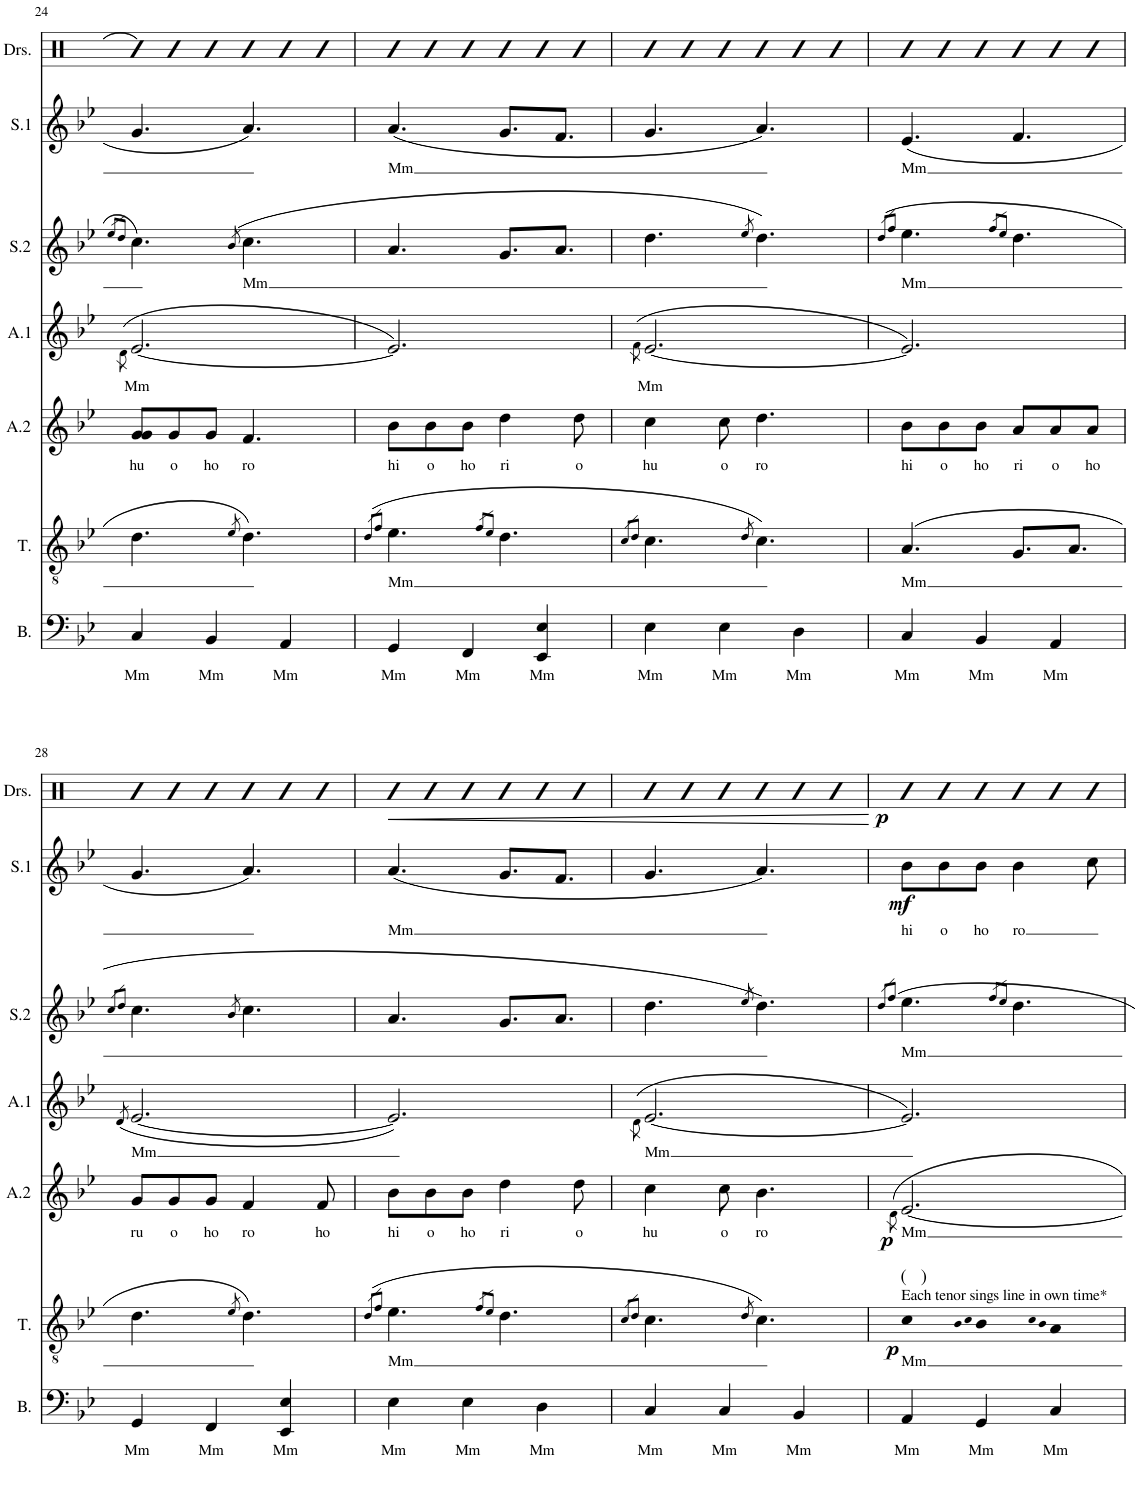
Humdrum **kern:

**kern	**text	**kern	**text	**dynam	**kern	**text	**dynam	**kern	**text	**kern	**text	**kern	**text	**dynam	**kern	**dynam
*part7	*part7	*part6	*part6	*part6	*part5	*part5	*part5	*part4	*part4	*part3	*part3	*part2	*part2	*part2	*part1	*part1
*staff7	*staff7	*staff6	*staff6	*staff6	*staff5	*staff5	*staff5	*staff4	*staff4	*staff3	*staff3	*staff2	*staff2	*staff2	*staff1	*staff1
*I"Bass	*	*I"Tenor	*	*	*I"2nd Altos	*	*	*I"1st Altos	*	*I"2nd Sopranos	*	*I"1st Sopranos	*	*	*I"Drumset	*
*I'B.	*	*I'T.	*	*	*I'A.2	*	*	*I'A.1	*	*I'S.2	*	*I'S.1	*	*	*I'Drs.	*
!!LO:PB:g=z
*clefF4	*	*clefGv2	*	*	*clefG2	*	*	*clefG2	*	*clefG2	*	*clefG2	*	*	*clefX	*
*k[b-e-]	*	*k[b-e-]	*	*	*k[b-e-]	*	*	*k[b-e-]	*	*k[b-e-]	*	*k[b-e-]	*	*	*k[]	*
*M6/8	*	*M6/8	*	*	*M6/8	*	*	*M6/8	*	*M6/8	*	*M6/8	*	*	*M6/8	*
=24	=24	=24	=24	=24	=24	=24	=24	=24	=24	=24	=24	=24	=24	=24	=24	=24
.	.	.	.	.	.	.	.	.	.	8qee-/L	.	.	.	.	.	.
.	.	.	.	.	.	.	.	(8qd\	.	8qdd/J	.	.	.	.	.	.
!	!LO:LY:b	!	!	!	!	!LO:LY:b	!	!	!LO:LY:b	!	!	!	!	!	!	!
4C/	Mm	4.d\	.	.	8g/ 8g/L	hu	.	[2.e-/	Mm	4.cc\	.	4.g/	.	.	8RL	.
!	!	!	!	!	!	!LO:LY:b	!	!	!	!	!	!	!	!	!	!
.	.	.	.	.	8g/	o	.	.	.	.	.	.	.	.	8R	.
!	!LO:LY:b	!	!	!	!	!LO:LY:b	!	!	!	!	!	!	!	!	!	!
4BB-/	Mm	.	.	.	8g/J	ho	.	.	.	.	.	.	.	.	8RJ	.
.	.	8qe-/	.	.	.	.	.	.	.	(8qb-/	.	.	.	.	.	.
!	!	!	!	!	!	!LO:LY:b	!	!	!	!	!LO:LY:b	!	!	!	!	!
.	.	4.d\	.	.	4.f/	ro	.	.	.	4.cc\	Mm	4.a/	.	.	8RL	.
!	!LO:LY:b	!	!	!	!	!	!	!	!	!	!	!	!	!	!	!
4AA/	Mm	.	.	.	.	.	.	.	.	.	.	.	.	.	8R	.
.	.	.	.	.	.	.	.	.	.	.	.	.	.	.	8RJ	.
=25	=25	=25	=25	=25	=25	=25	=25	=25	=25	=25	=25	=25	=25	=25	=25	=25
.	.	(8qd/L	.	.	.	.	.	.	.	.	.	.	.	.	.	.
.	.	8qf/J	.	.	.	.	.	.	.	.	.	.	.	.	.	.
!	!LO:LY:b	!	!LO:LY:b	!	!	!LO:LY:b	!	!	!	!	!	!	!LO:LY:b	!	!	!
4GG/	Mm	4.e-\	Mm	.	8b-\L	hi	.	2.e-/])	.	4.a/	.	(4.a/	Mm	.	8RL	.
!	!	!	!	!	!	!LO:LY:b	!	!	!	!	!	!	!	!	!	!
.	.	.	.	.	8b-\	o	.	.	.	.	.	.	.	.	8R	.
!	!LO:LY:b	!	!	!	!	!LO:LY:b	!	!	!	!	!	!	!	!	!	!
4FF/	Mm	.	.	.	8b-\J	ho	.	.	.	.	.	.	.	.	8RJ	.
.	.	8qf/L	.	.	.	.	.	.	.	.	.	.	.	.	.	.
.	.	8qe-/J	.	.	.	.	.	.	.	.	.	.	.	.	.	.
!	!	!	!	!	!	!LO:LY:b	!	!	!	!	!	!	!	!	!	!
.	.	4.d\	.	.	4dd\	ri	.	.	.	8.g/L	.	8.g/L	.	.	8RL	.
!	!LO:LY:b	!	!	!	!	!	!	!	!	!	!	!	!	!	!	!
4EE-/ 4E-/	Mm	.	.	.	.	.	.	.	.	.	.	.	.	.	8R	.
.	.	.	.	.	.	.	.	.	.	8.a/J	.	8.f/J	.	.	.	.
!	!	!	!	!	!	!LO:LY:b	!	!	!	!	!	!	!	!	!	!
.	.	.	.	.	8dd\	o	.	.	.	.	.	.	.	.	8RJ	.
=26	=26	=26	=26	=26	=26	=26	=26	=26	=26	=26	=26	=26	=26	=26	=26	=26
.	.	8qc/L	.	.	.	.	.	.	.	.	.	.	.	.	.	.
.	.	8qd/J	.	.	.	.	.	(8qf\	.	.	.	.	.	.	.	.
!	!LO:LY:b	!	!	!	!	!LO:LY:b	!	!	!LO:LY:b	!	!	!	!	!	!	!
4E-\	Mm	4.c\	.	.	4cc\	hu	.	[2.e-/	Mm	4.dd\	.	4.g/	.	.	8RL	.
.	.	.	.	.	.	.	.	.	.	.	.	.	.	.	8R	.
!	!LO:LY:b	!	!	!	!	!LO:LY:b	!	!	!	!	!	!	!	!	!	!
4E-\	Mm	.	.	.	8cc\	o	.	.	.	.	.	.	.	.	8RJ	.
.	.	8qd/	.	.	.	.	.	.	.	8qee-/	.	.	.	.	.	.
!	!	!	!	!	!	!LO:LY:b	!	!	!	!	!	!	!	!	!	!
.	.	4.c\)	.	.	4.dd\	ro	.	.	.	4.dd\)	.	4.a/)	.	.	8RL	.
!	!LO:LY:b	!	!	!	!	!	!	!	!	!	!	!	!	!	!	!
4D\	Mm	.	.	.	.	.	.	.	.	.	.	.	.	.	8R	.
.	.	.	.	.	.	.	.	.	.	.	.	.	.	.	8RJ	.
=27	=27	=27	=27	=27	=27	=27	=27	=27	=27	=27	=27	=27	=27	=27	=27	=27
.	.	.	.	.	.	.	.	.	.	(8qdd/L	.	.	.	.	.	.
.	.	.	.	.	.	.	.	.	.	8qff/J	.	.	.	.	.	.
!	!LO:LY:b	!	!LO:LY:b	!	!	!LO:LY:b	!	!	!	!	!LO:LY:b	!	!LO:LY:b	!	!	!
4C/	Mm	(4.A/	Mm	.	8b-\L	hi	.	2.e-/])	.	4.ee-\	Mm	(4.e-/	Mm	.	8RL	.
!	!	!	!	!	!	!LO:LY:b	!	!	!	!	!	!	!	!	!	!
.	.	.	.	.	8b-\	o	.	.	.	.	.	.	.	.	8R	.
!	!LO:LY:b	!	!	!	!	!LO:LY:b	!	!	!	!	!	!	!	!	!	!
4BB-/	Mm	.	.	.	8b-\J	ho	.	.	.	.	.	.	.	.	8RJ	.
.	.	.	.	.	.	.	.	.	.	8qff/L	.	.	.	.	.	.
.	.	.	.	.	.	.	.	.	.	8qee-/J	.	.	.	.	.	.
!	!	!	!	!	!	!LO:LY:b	!	!	!	!	!	!	!	!	!	!
.	.	8.G/L	.	.	8a/L	ri	.	.	.	4.dd\	.	4.f/	.	.	8RL	.
!	!LO:LY:b	!	!	!	!	!LO:LY:b	!	!	!	!	!	!	!	!	!	!
4AA/	Mm	.	.	.	8a/	o	.	.	.	.	.	.	.	.	8R	.
.	.	8.A/J	.	.	.	.	.	.	.	.	.	.	.	.	.	.
!	!	!	!	!	!	!LO:LY:b	!	!	!	!	!	!	!	!	!	!
.	.	.	.	.	8a/J	ho	.	.	.	.	.	.	.	.	8RJ	.
!!LO:LB:g=z
=28	=28	=28	=28	=28	=28	=28	=28	=28	=28	=28	=28	=28	=28	=28	=28	=28
.	.	.	.	.	.	.	.	.	.	8qcc/L	.	.	.	.	.	.
.	.	.	.	.	.	.	.	(8qd/	.	8qdd/J	.	.	.	.	.	.
!	!LO:LY:b	!	!	!	!	!LO:LY:b	!	!	!LO:LY:b	!	!	!	!	!	!	!
4GG/	Mm	4.d\	.	.	8g/L	ru	.	[2.e-/	Mm	4.cc\	.	4.g/	.	.	8RL	.
!	!	!	!	!	!	!LO:LY:b	!	!	!	!	!	!	!	!	!	!
.	.	.	.	.	8g/	o	.	.	.	.	.	.	.	.	8R	.
!	!LO:LY:b	!	!	!	!	!LO:LY:b	!	!	!	!	!	!	!	!	!	!
4FF/	Mm	.	.	.	8g/J	ho	.	.	.	.	.	.	.	.	8RJ	.
.	.	8qe-/	.	.	.	.	.	.	.	8qb-/	.	.	.	.	.	.
!	!	!	!	!	!	!LO:LY:b	!	!	!	!	!	!	!	!	!	!
.	.	4.d\)	.	.	4f/	ro	.	.	.	4.cc\	.	4.a/)	.	.	8RL	.
!	!LO:LY:b	!	!	!	!	!	!	!	!	!	!	!	!	!	!	!
4EE-/ 4E-/	Mm	.	.	.	.	.	.	.	.	.	.	.	.	.	8R	.
!	!	!	!	!	!	!LO:LY:b	!	!	!	!	!	!	!	!	!	!
.	.	.	.	.	8f/	ho	.	.	.	.	.	.	.	.	8RJ	.
=29	=29	=29	=29	=29	=29	=29	=29	=29	=29	=29	=29	=29	=29	=29	=29	=29
.	.	(8qd/L	.	.	.	.	.	.	.	.	.	.	.	.	.	.
.	.	8qf/J	.	.	.	.	.	.	.	.	.	.	.	.	.	.
!	!LO:LY:b	!	!LO:LY:b	!	!	!LO:LY:b	!	!	!	!	!	!	!LO:LY:b	!	!	!LO:HP:b
4E-\	Mm	4.e-\	Mm	.	8b-\L	hi	.	2.e-/])	.	4.a/	.	(4.a/	Mm	.	8RL	<
!	!	!	!	!	!	!LO:LY:b	!	!	!	!	!	!	!	!	!	!
.	.	.	.	.	8b-\	o	.	.	.	.	.	.	.	.	8R	.
!	!LO:LY:b	!	!	!	!	!LO:LY:b	!	!	!	!	!	!	!	!	!	!
4E-\	Mm	.	.	.	8b-\J	ho	.	.	.	.	.	.	.	.	8RJ	.
.	.	8qf/L	.	.	.	.	.	.	.	.	.	.	.	.	.	.
.	.	8qe-/J	.	.	.	.	.	.	.	.	.	.	.	.	.	.
!	!	!	!	!	!	!LO:LY:b	!	!	!	!	!	!	!	!	!	!
.	.	4.d\	.	.	4dd\	ri	.	.	.	8.g/L	.	8.g/L	.	.	8RL	.
!	!LO:LY:b	!	!	!	!	!	!	!	!	!	!	!	!	!	!	!
4D\	Mm	.	.	.	.	.	.	.	.	.	.	.	.	.	8R	.
.	.	.	.	.	.	.	.	.	.	8.a/J	.	8.f/J	.	.	.	.
!	!	!	!	!	!	!LO:LY:b	!	!	!	!	!	!	!	!	!	!
.	.	.	.	.	8dd\	o	.	.	.	.	.	.	.	.	8RJ	.
=30	=30	=30	=30	=30	=30	=30	=30	=30	=30	=30	=30	=30	=30	=30	=30	=30
.	.	8qc/L	.	.	.	.	.	.	.	.	.	.	.	.	.	.
.	.	8qd/J	.	.	.	.	.	(8qd\	.	.	.	.	.	.	.	.
!	!LO:LY:b	!	!	!	!	!LO:LY:b	!	!	!LO:LY:b	!	!	!	!	!	!	!
4C/	Mm	4.c\	.	.	4cc\	hu	.	[2.e-/	Mm	4.dd\	.	4.g/	.	.	8RL	.
.	.	.	.	.	.	.	.	.	.	.	.	.	.	.	8R	.
!	!LO:LY:b	!	!	!	!	!LO:LY:b	!	!	!	!	!	!	!	!	!	!
4C/	Mm	.	.	.	8cc\	o	.	.	.	.	.	.	.	.	8RJ	.
.	.	8qd/	.	.	.	.	.	.	.	8qee-/	.	.	.	.	.	.
!	!	!	!	!	!	!LO:LY:b	!	!	!	!	!	!	!	!	!	!
.	.	4.c\)	.	.	4.b-\	ro	.	.	.	4.dd\)	.	4.a/)	.	.	8RL	.
!	!LO:LY:b	!	!	!	!	!	!	!	!	!	!	!	!	!	!	!
4BB-/	Mm	.	.	.	.	.	.	.	.	.	.	.	.	.	8R	.
.	.	.	.	.	.	.	.	.	.	.	.	.	.	.	8RJ	.
.	.	.	.	.	.	.	.	.	.	.	.	.	.	.	.	[
=31	=31	=31	=31	=31	=31	=31	=31	=31	=31	=31	=31	=31	=31	=31	=31	=31
.	.	.	.	.	.	.	.	.	.	8qdd/L	.	.	.	.	.	.
.	.	.	.	.	8qd\	.	.	.	.	8qff/J	.	.	.	.	.	.
!	!	!LO:TX:a:t=Each tenor sings line in own time*	!	!	!	!	!	!	!	!	!	!	!	!	!	!
!	!	!LO:TX:a:t=(   )	!	!	!	!	!	!	!	!	!	!	!	!	!	!
!	!LO:LY:b	!	!LO:LY:b	!LO:DY:b	!	!LO:LY:b	!LO:DY:b	!	!	!	!LO:LY:b	!	!LO:LY:b	!LO:DY:b	!	!LO:DY:b
4AA/	Mm	4c	Mm	p	[2.e-/	Mm	p	2.e-/])	.	4.ee-\	Mm	8b-\L	hi	mf	8RL	p
!	!	!	!	!	!	!	!	!	!	!	!	!	!LO:LY:b	!	!	!
.	.	.	.	.	.	.	.	.	.	.	.	8b-\	o	.	8R	.
.	.	qB-	.	.	.	.	.	.	.	.	.	.	.	.	.	.
.	.	qc	.	.	.	.	.	.	.	.	.	.	.	.	.	.
!	!LO:LY:b	!	!	!	!	!	!	!	!	!	!	!	!LO:LY:b	!	!	!
4GG/	Mm	4B-	.	.	.	.	.	.	.	.	.	8b-\J	ho	.	8RJ	.
.	.	.	.	.	.	.	.	.	.	8qff/L	.	.	.	.	.	.
.	.	.	.	.	.	.	.	.	.	8qee-/J	.	.	.	.	.	.
!	!	!	!	!	!	!	!	!	!	!	!	!	!LO:LY:b	!	!	!
.	.	.	.	.	.	.	.	.	.	4.dd\	.	4b-\	ro	.	8RL	.
.	.	qc	.	.	.	.	.	.	.	.	.	.	.	.	.	.
.	.	qB-	.	.	.	.	.	.	.	.	.	.	.	.	.	.
!	!LO:LY:b	!	!	!	!	!	!	!	!	!	!	!	!	!	!	!
4C/	Mm	4A	.	.	.	.	.	.	.	.	.	.	.	.	8R	.
.	.	.	.	.	.	.	.	.	.	.	.	8cc\	.	.	8RJ	.
=	=	=	=	=	=	=	=	=	=	=	=	=	=	=	=	=
*-	*-	*-	*-	*-	*-	*-	*-	*-	*-	*-	*-	*-	*-	*-	*-	*-
